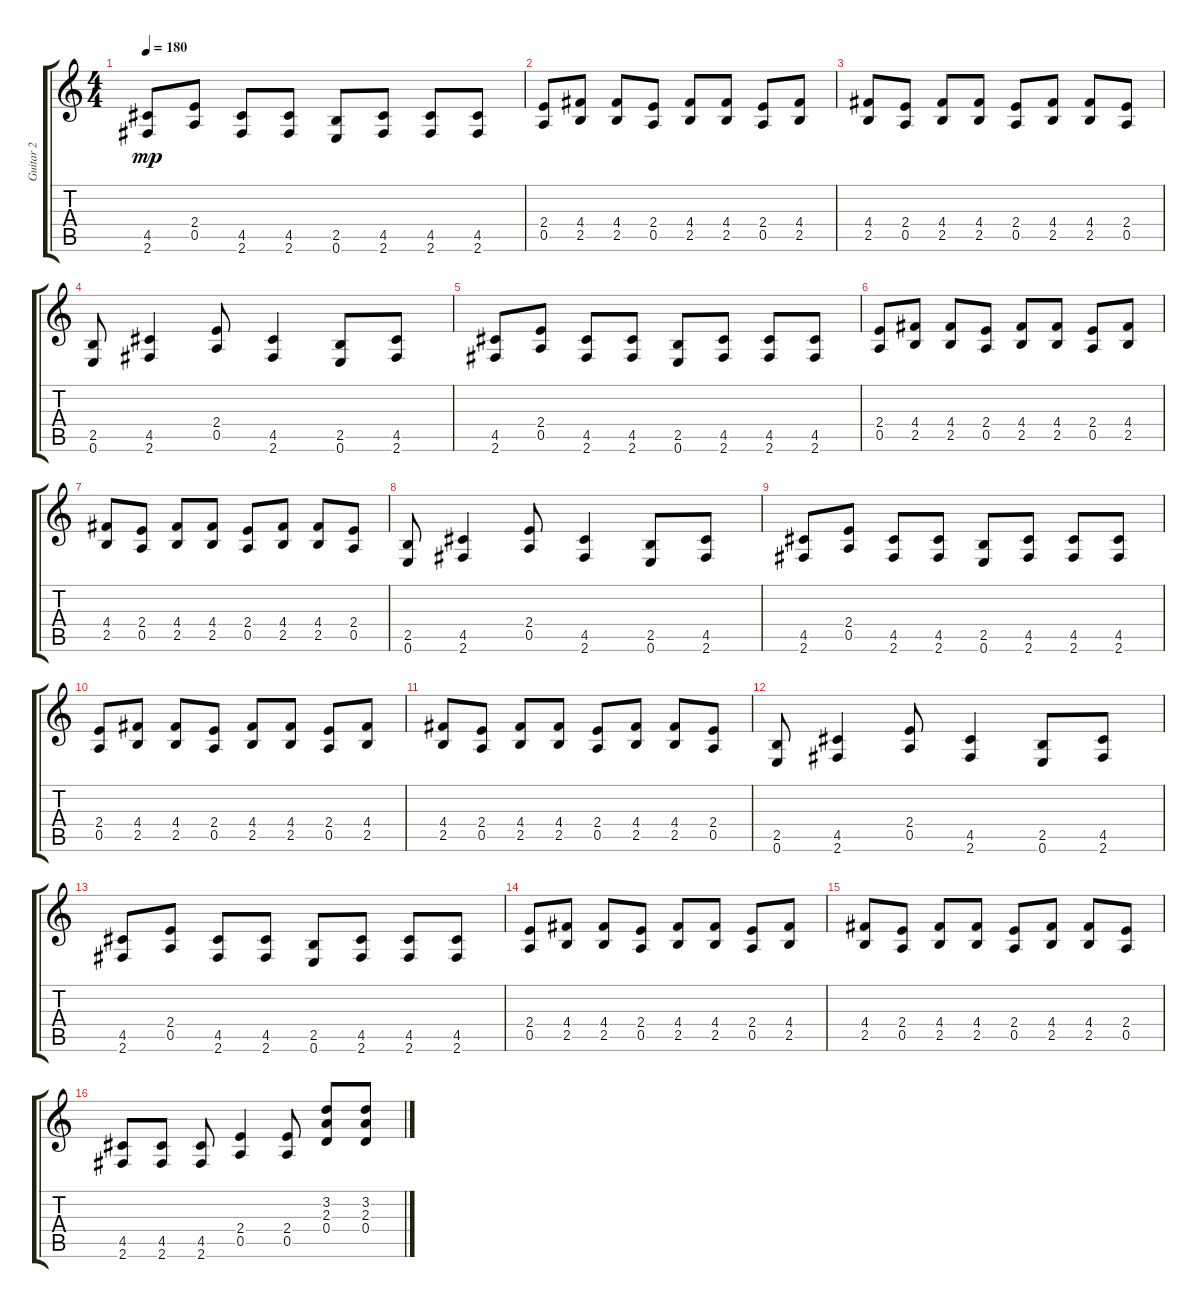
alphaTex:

\track ("Guitar 2" "Guitar 2") {instrument distortionguitar}
\staff {score tabs}
\tuning (E4 B3 G3 D3 A2 E2) {hide}
\ts (4 4)
\tempo 180
\clef g2
\ks c
(4.5 2.6).8{dy mp} (2.4 0.5).8 (4.5 2.6).8 (4.5 2.6).8 (2.5 0.6).8 (4.5 2.6).8 (4.5 2.6).8 (4.5 2.6).8 |
(2.4 0.5).8 (4.4 2.5).8 (4.4 2.5).8 (2.4 0.5).8 (4.4 2.5).8 (4.4 2.5).8 (2.4 0.5).8 (4.4 2.5).8 |
(4.4 2.5).8 (2.4 0.5).8 (4.4 2.5).8 (4.4 2.5).8 (2.4 0.5).8 (4.4 2.5).8 (4.4 2.5).8 (2.4 0.5).8 |
(2.5 0.6).8 (4.5 2.6).4 (2.4 0.5).8 (4.5 2.6).4 (2.5 0.6).8 (4.5 2.6).8 |
(4.5 2.6).8 (2.4 0.5).8 (4.5 2.6).8 (4.5 2.6).8 (2.5 0.6).8 (4.5 2.6).8 (4.5 2.6).8 (4.5 2.6).8 |
(2.4 0.5).8 (4.4 2.5).8 (4.4 2.5).8 (2.4 0.5).8 (4.4 2.5).8 (4.4 2.5).8 (2.4 0.5).8 (4.4 2.5).8 |
(4.4 2.5).8 (2.4 0.5).8 (4.4 2.5).8 (4.4 2.5).8 (2.4 0.5).8 (4.4 2.5).8 (4.4 2.5).8 (2.4 0.5).8 |
(2.5 0.6).8 (4.5 2.6).4 (2.4 0.5).8 (4.5 2.6).4 (2.5 0.6).8 (4.5 2.6).8 |
(4.5 2.6).8 (2.4 0.5).8 (4.5 2.6).8 (4.5 2.6).8 (2.5 0.6).8 (4.5 2.6).8 (4.5 2.6).8 (4.5 2.6).8 |
(2.4 0.5).8 (4.4 2.5).8 (4.4 2.5).8 (2.4 0.5).8 (4.4 2.5).8 (4.4 2.5).8 (2.4 0.5).8 (4.4 2.5).8 |
(4.4 2.5).8 (2.4 0.5).8 (4.4 2.5).8 (4.4 2.5).8 (2.4 0.5).8 (4.4 2.5).8 (4.4 2.5).8 (2.4 0.5).8 |
(2.5 0.6).8 (4.5 2.6).4 (2.4 0.5).8 (4.5 2.6).4 (2.5 0.6).8 (4.5 2.6).8 |
(4.5 2.6).8 (2.4 0.5).8 (4.5 2.6).8 (4.5 2.6).8 (2.5 0.6).8 (4.5 2.6).8 (4.5 2.6).8 (4.5 2.6).8 |
(2.4 0.5).8 (4.4 2.5).8 (4.4 2.5).8 (2.4 0.5).8 (4.4 2.5).8 (4.4 2.5).8 (2.4 0.5).8 (4.4 2.5).8 |
(4.4 2.5).8 (2.4 0.5).8 (4.4 2.5).8 (4.4 2.5).8 (2.4 0.5).8 (4.4 2.5).8 (4.4 2.5).8 (2.4 0.5).8 |
(4.5 2.6).8 (4.5 2.6).8 (4.5 2.6).8 (2.4 0.5).4 (2.4 0.5).8 (3.2 2.3 0.4).8 (3.2 2.3 0.4).8
